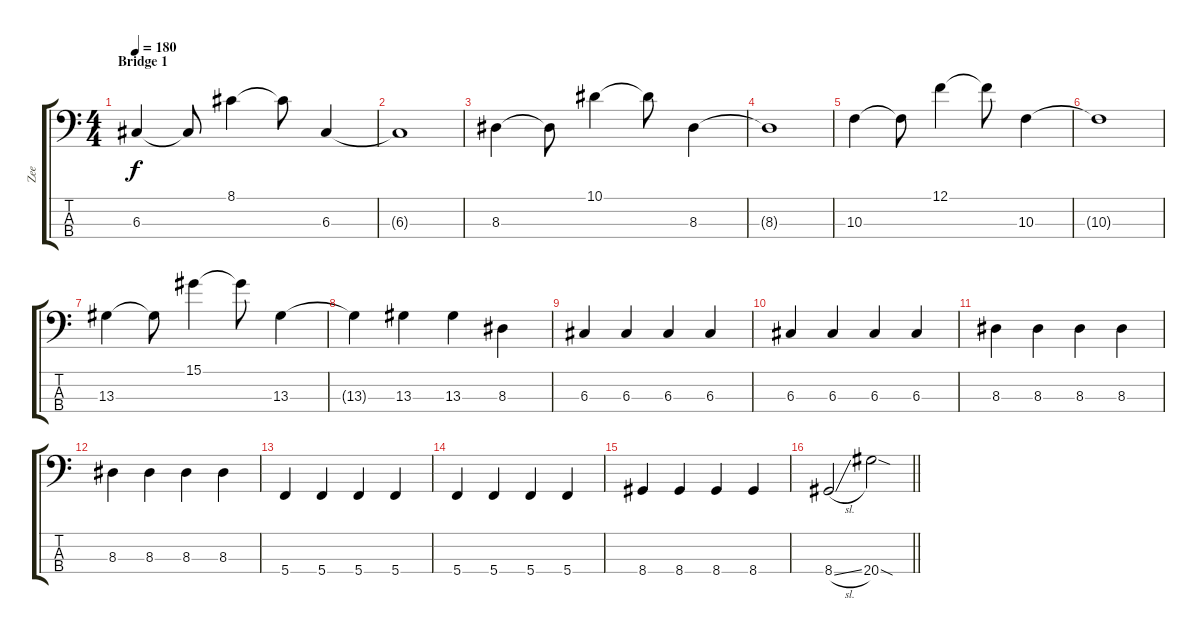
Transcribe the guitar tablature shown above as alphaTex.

\track ("Zee" "Zee") {instrument electricbassfinger}
\staff {score tabs}
\tuning (F2 C2 G1 C1) {hide}
\ts (4 4)
\section ("" "Bridge 1")
\tempo 180
\clef f4
\ks c
6.3.4{dy f} 6.3{t}.8 8.1.4 8.1{t}.8 6.3.4 |
6.3{t}.1 |
8.3.4 8.3{t}.8 10.1.4 10.1{t}.8 8.3.4 |
8.3{t}.1 |
10.3.4 10.3{t}.8 12.1.4 12.1{t}.8 10.3.4 |
10.3{t}.1 |
13.3.4 13.3{t}.8 15.1.4 15.1{t}.8 13.3.4 |
13.3{t}.4 13.3.4 13.3.4 8.3.4 |
6.3.4 6.3.4 6.3.4 6.3.4 |
6.3.4 6.3.4 6.3.4 6.3.4 |
8.3.4 8.3.4 8.3.4 8.3.4 |
8.3.4 8.3.4 8.3.4 8.3.4 |
5.4.4 5.4.4 5.4.4 5.4.4 |
5.4.4 5.4.4 5.4.4 5.4.4 |
8.4.4 8.4.4 8.4.4 8.4.4 |
\barLineRight lightlight
8.4{sl}.2 20.4{sod}.2
